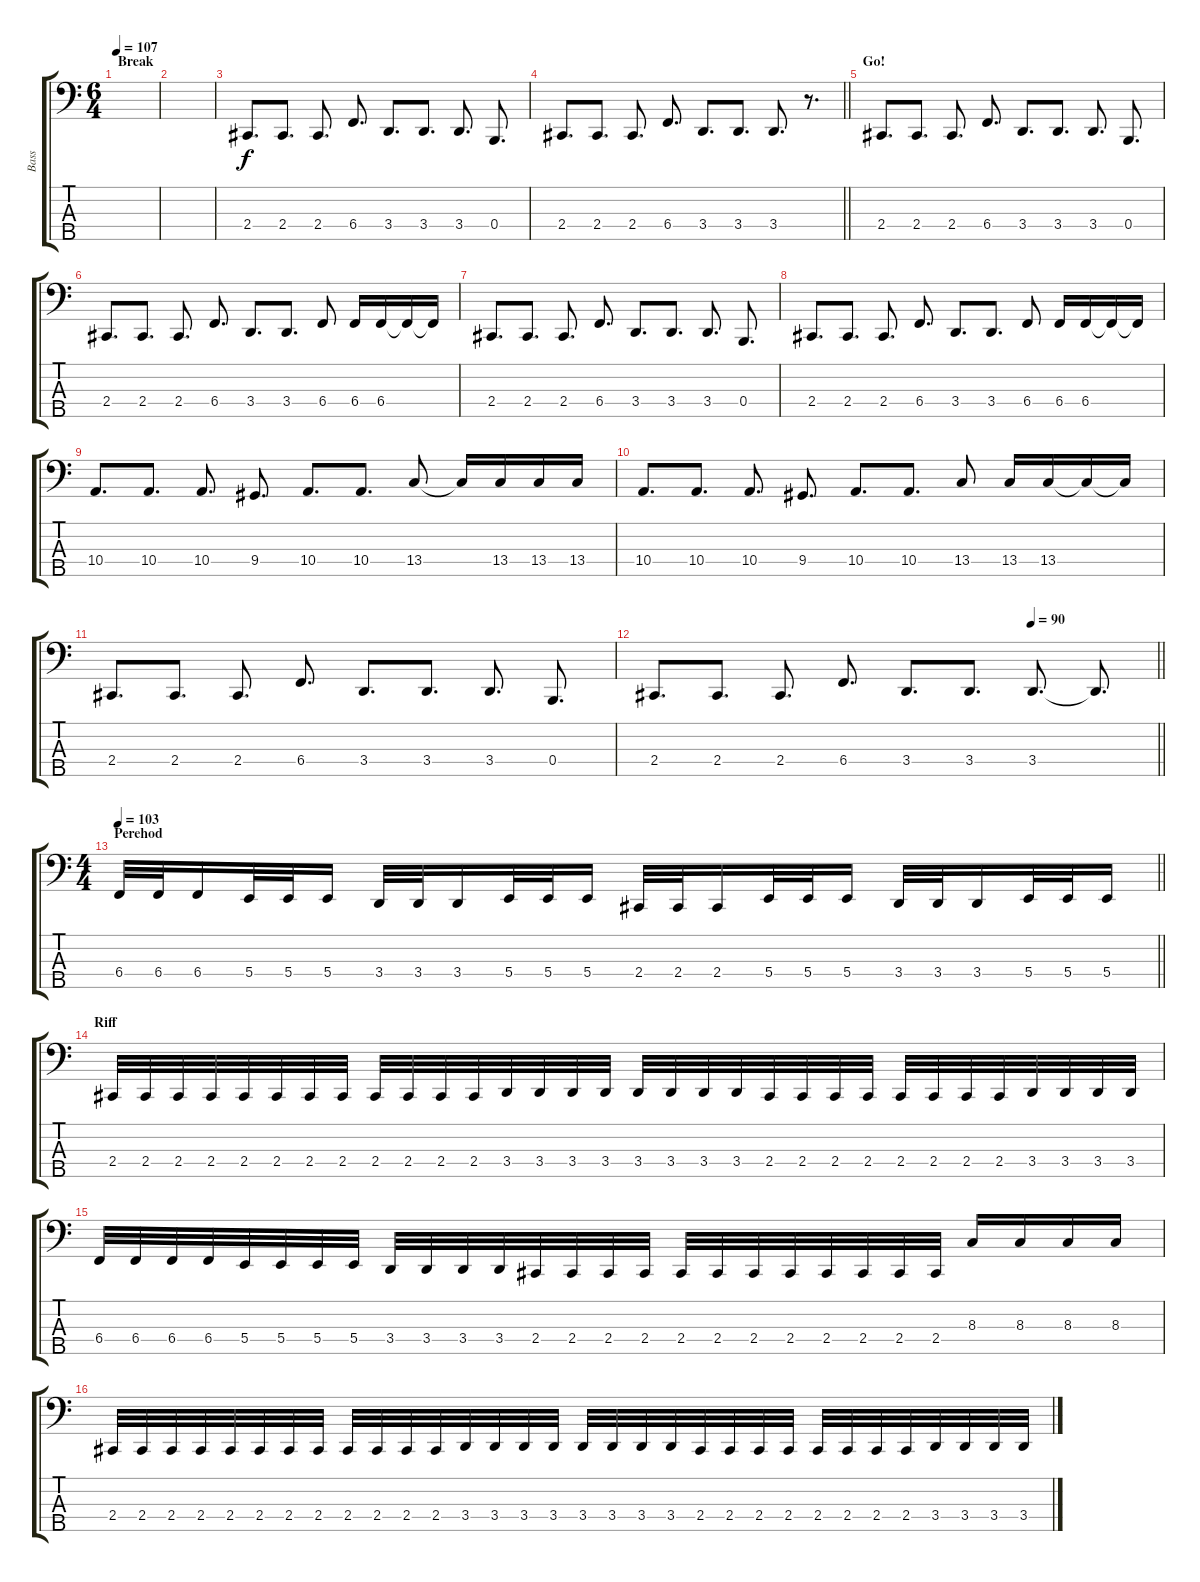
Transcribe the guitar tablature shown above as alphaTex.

\track ("Bass" "Bass") {instrument electricbasspick}
\staff {score tabs}
\tuning (D2 A1 E1 B0 Gb0) {hide}
\ts (6 4)
\section ("" "Break")
\tempo 107
\clef f4
\ks c
|
|
2.4.8{d} 2.4.8{d} 2.4.8{d} 6.4.8{d} 3.4.8{d} 3.4.8{d} 3.4.8{d} 0.4.8{d} |
\barLineRight lightlight
2.4.8{d} 2.4.8{d} 2.4.8{d} 6.4.8{d} 3.4.8{d} 3.4.8{d} 3.4.8{d} r.8{d} |
\section ("" "Go!")
2.4.8{d} 2.4.8{d} 2.4.8{d} 6.4.8{d} 3.4.8{d} 3.4.8{d} 3.4.8{d} 0.4.8{d} |
2.4.8{d} 2.4.8{d} 2.4.8{d} 6.4.8{d} 3.4.8{d} 3.4.8{d} 6.4.8 6.4.16 6.4.16 6.4{t}.16 6.4{t}.16 |
2.4.8{d} 2.4.8{d} 2.4.8{d} 6.4.8{d} 3.4.8{d} 3.4.8{d} 3.4.8{d} 0.4.8{d} |
2.4.8{d} 2.4.8{d} 2.4.8{d} 6.4.8{d} 3.4.8{d} 3.4.8{d} 6.4.8 6.4.16 6.4.16 6.4{t}.16 6.4{t}.16 |
10.4.8{d} 10.4.8{d} 10.4.8{d} 9.4.8{d} 10.4.8{d} 10.4.8{d} 13.4.8 13.4{t}.16 13.4.16 13.4.16 13.4.16 |
10.4.8{d} 10.4.8{d} 10.4.8{d} 9.4.8{d} 10.4.8{d} 10.4.8{d} 13.4.8 13.4.16 13.4.16 13.4{t}.16 13.4{t}.16 |
2.4.8{d} 2.4.8{d} 2.4.8{d} 6.4.8{d} 3.4.8{d} 3.4.8{d} 3.4.8{d} 0.4.8{d} |
\tempo (90 0.75)
\barLineRight lightlight
2.4.8{d} 2.4.8{d} 2.4.8{d} 6.4.8{d} 3.4.8{d} 3.4.8{d} 3.4.8{d} 3.4{t}.8{d} |
\ts (4 4)
\section ("" "Perehod")
\tempo 103
\barLineRight lightlight
6.4.32 6.4.32 6.4.16 5.4.32 5.4.32 5.4.16 3.4.32 3.4.32 3.4.16 5.4.32 5.4.32 5.4.16 2.4.32 2.4.32 2.4.16 5.4.32 5.4.32 5.4.16 3.4.32 3.4.32 3.4.16 5.4.32 5.4.32 5.4.16 |
\section ("" "Riff")
2.4.32 2.4.32 2.4.32 2.4.32 2.4.32 2.4.32 2.4.32 2.4.32 2.4.32 2.4.32 2.4.32 2.4.32 3.4.32 3.4.32 3.4.32 3.4.32 3.4.32 3.4.32 3.4.32 3.4.32 2.4.32 2.4.32 2.4.32 2.4.32 2.4.32 2.4.32 2.4.32 2.4.32 3.4.32 3.4.32 3.4.32 3.4.32 |
6.4.32 6.4.32 6.4.32 6.4.32 5.4.32 5.4.32 5.4.32 5.4.32 3.4.32 3.4.32 3.4.32 3.4.32 2.4.32 2.4.32 2.4.32 2.4.32 2.4.32 2.4.32 2.4.32 2.4.32 2.4.32 2.4.32 2.4.32 2.4.32 8.3.16 8.3.16 8.3.16 8.3.16 |
2.4.32 2.4.32 2.4.32 2.4.32 2.4.32 2.4.32 2.4.32 2.4.32 2.4.32 2.4.32 2.4.32 2.4.32 3.4.32 3.4.32 3.4.32 3.4.32 3.4.32 3.4.32 3.4.32 3.4.32 2.4.32 2.4.32 2.4.32 2.4.32 2.4.32 2.4.32 2.4.32 2.4.32 3.4.32 3.4.32 3.4.32 3.4.32
